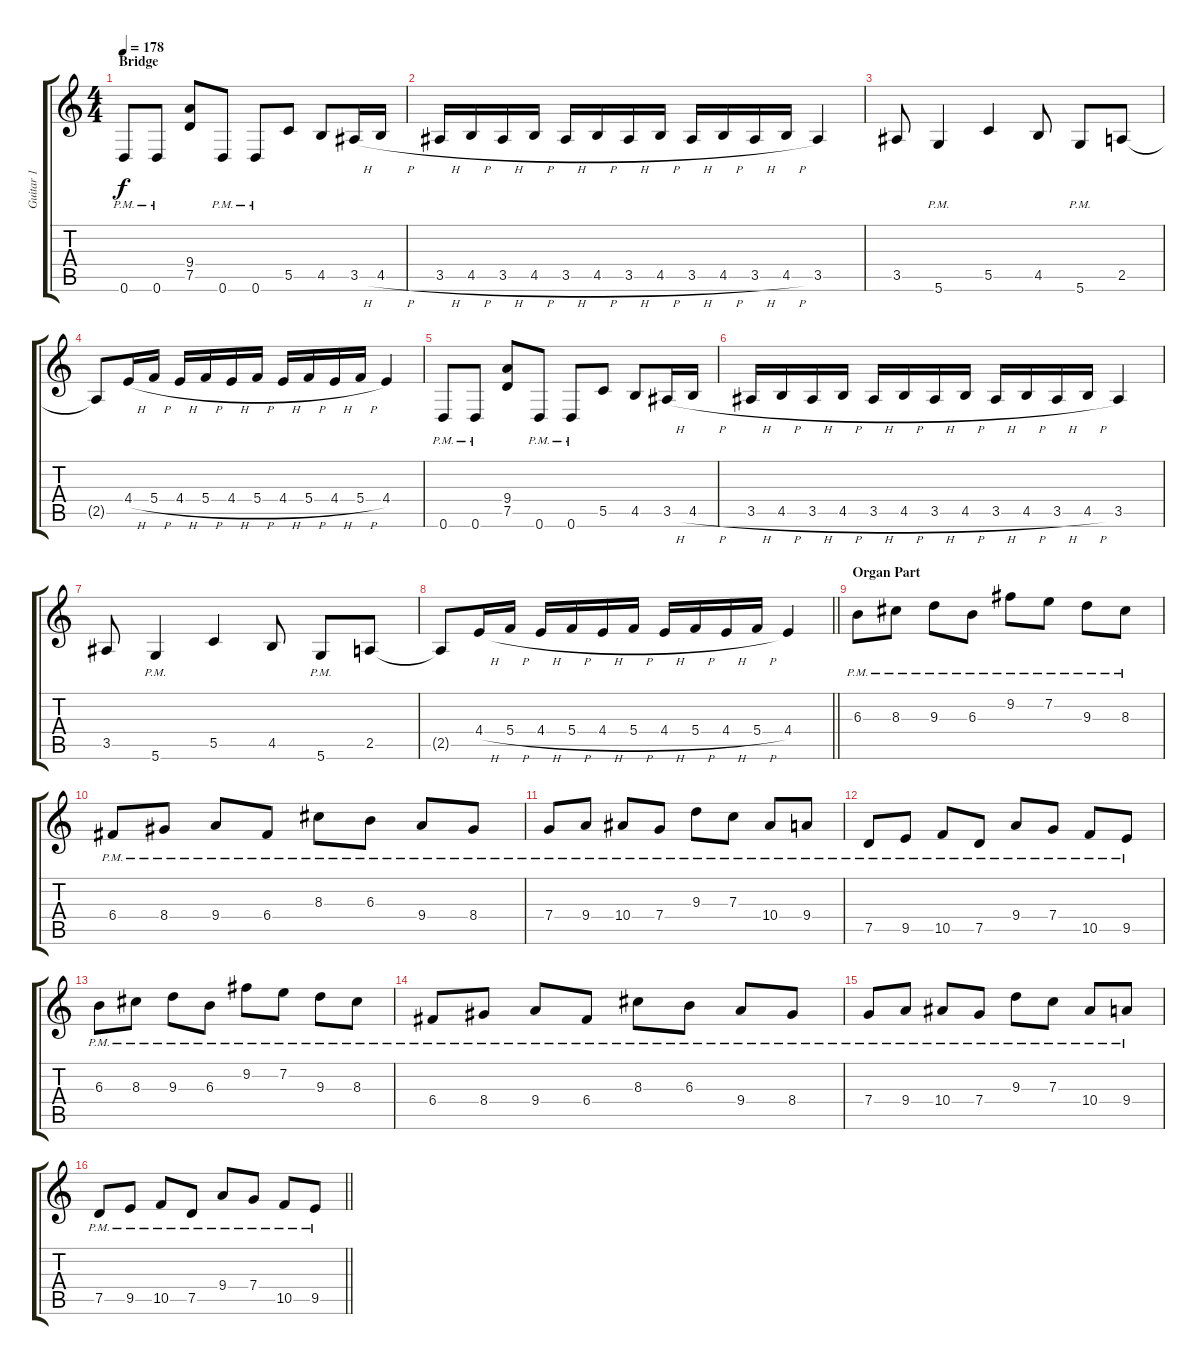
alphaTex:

\track ("Guitar 1" "Guitar 1") {instrument distortionguitar}
\staff {score tabs}
\tuning (D4 A3 F3 C3 G2 D2) {hide}
\ts (4 4)
\section ("" "Bridge")
\tempo 178
\clef g2
\ks c
0.6{pm}.8{dy f} 0.6{pm}.8 (9.4 7.5).8 0.6{pm}.8 0.6{pm}.8 5.5.8 4.5.8 3.5{h}.16 4.5{h}.16 |
3.5{h}.16 4.5{h}.16 3.5{h}.16 4.5{h}.16 3.5{h}.16 4.5{h}.16 3.5{h}.16 4.5{h}.16 3.5{h}.16 4.5{h}.16 3.5{h}.16 4.5{h}.16 3.5.4 |
3.5.8 5.6{pm}.4 5.5.4 4.5.8 5.6{pm}.8 2.5.8 |
2.5{t}.8 4.4{h}.16 5.4{h}.16 4.4{h}.16 5.4{h}.16 4.4{h}.16 5.4{h}.16 4.4{h}.16 5.4{h}.16 4.4{h}.16 5.4{h}.16 4.4.4 |
0.6{pm}.8 0.6{pm}.8 (9.4 7.5).8 0.6{pm}.8 0.6{pm}.8 5.5.8 4.5.8 3.5{h}.16 4.5{h}.16 |
3.5{h}.16 4.5{h}.16 3.5{h}.16 4.5{h}.16 3.5{h}.16 4.5{h}.16 3.5{h}.16 4.5{h}.16 3.5{h}.16 4.5{h}.16 3.5{h}.16 4.5{h}.16 3.5.4 |
3.5.8 5.6{pm}.4 5.5.4 4.5.8 5.6{pm}.8 2.5.8 |
\barLineRight lightlight
2.5{t}.8 4.4{h}.16 5.4{h}.16 4.4{h}.16 5.4{h}.16 4.4{h}.16 5.4{h}.16 4.4{h}.16 5.4{h}.16 4.4{h}.16 5.4{h}.16 4.4.4 |
\section ("" "Organ Part")
6.3{pm}.8 8.3{pm}.8 9.3{pm}.8 6.3{pm}.8 9.2{pm}.8 7.2{pm}.8 9.3{pm}.8 8.3{pm}.8 |
6.4{pm}.8 8.4{pm}.8 9.4{pm}.8 6.4{pm}.8 8.3{pm}.8 6.3{pm}.8 9.4{pm}.8 8.4{pm}.8 |
7.4{pm}.8 9.4{pm}.8 10.4{pm}.8 7.4{pm}.8 9.3{pm}.8 7.3{pm}.8 10.4{pm}.8 9.4{pm}.8 |
7.5{pm}.8 9.5{pm}.8 10.5{pm}.8 7.5{pm}.8 9.4{pm}.8 7.4{pm}.8 10.5{pm}.8 9.5{pm}.8 |
6.3{pm}.8 8.3{pm}.8 9.3{pm}.8 6.3{pm}.8 9.2{pm}.8 7.2{pm}.8 9.3{pm}.8 8.3{pm}.8 |
6.4{pm}.8 8.4{pm}.8 9.4{pm}.8 6.4{pm}.8 8.3{pm}.8 6.3{pm}.8 9.4{pm}.8 8.4{pm}.8 |
7.4{pm}.8 9.4{pm}.8 10.4{pm}.8 7.4{pm}.8 9.3{pm}.8 7.3{pm}.8 10.4{pm}.8 9.4{pm}.8 |
\barLineRight lightlight
7.5{pm}.8 9.5{pm}.8 10.5{pm}.8 7.5{pm}.8 9.4{pm}.8 7.4{pm}.8 10.5{pm}.8 9.5{pm}.8
